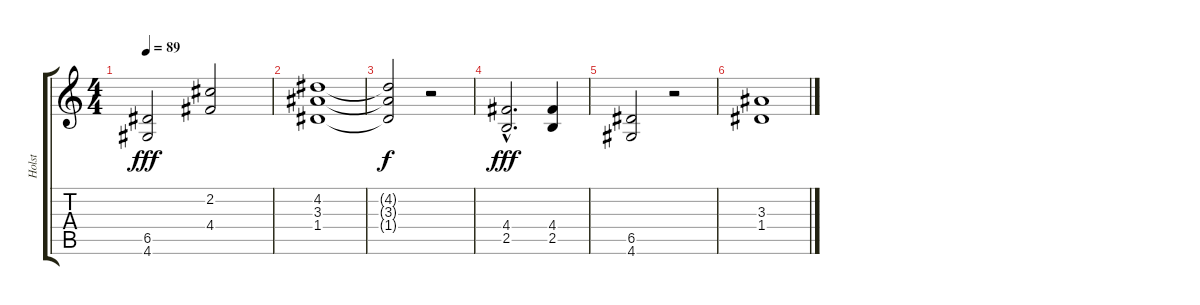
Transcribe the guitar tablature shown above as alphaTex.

\track ("Holst" "Holst") {instrument overdrivenguitar}
\staff {score tabs}
\tuning (E4 B3 G3 D3 A2 E2) {hide}
\ts (4 4)
\tempo 89
\clef g2
\ks c
(6.5 4.6).2{dy fff} (2.2 4.4).2 |
(4.2 3.3 1.4).1 |
(4.2{t} 3.3{t} 1.4{t}).2{dy f} r.2 |
(4.4{hac} 2.5{hac}).2{d dy fff} (4.4 2.5).4 |
(6.5 4.6).2 r.2 |
(3.3 1.4).1
